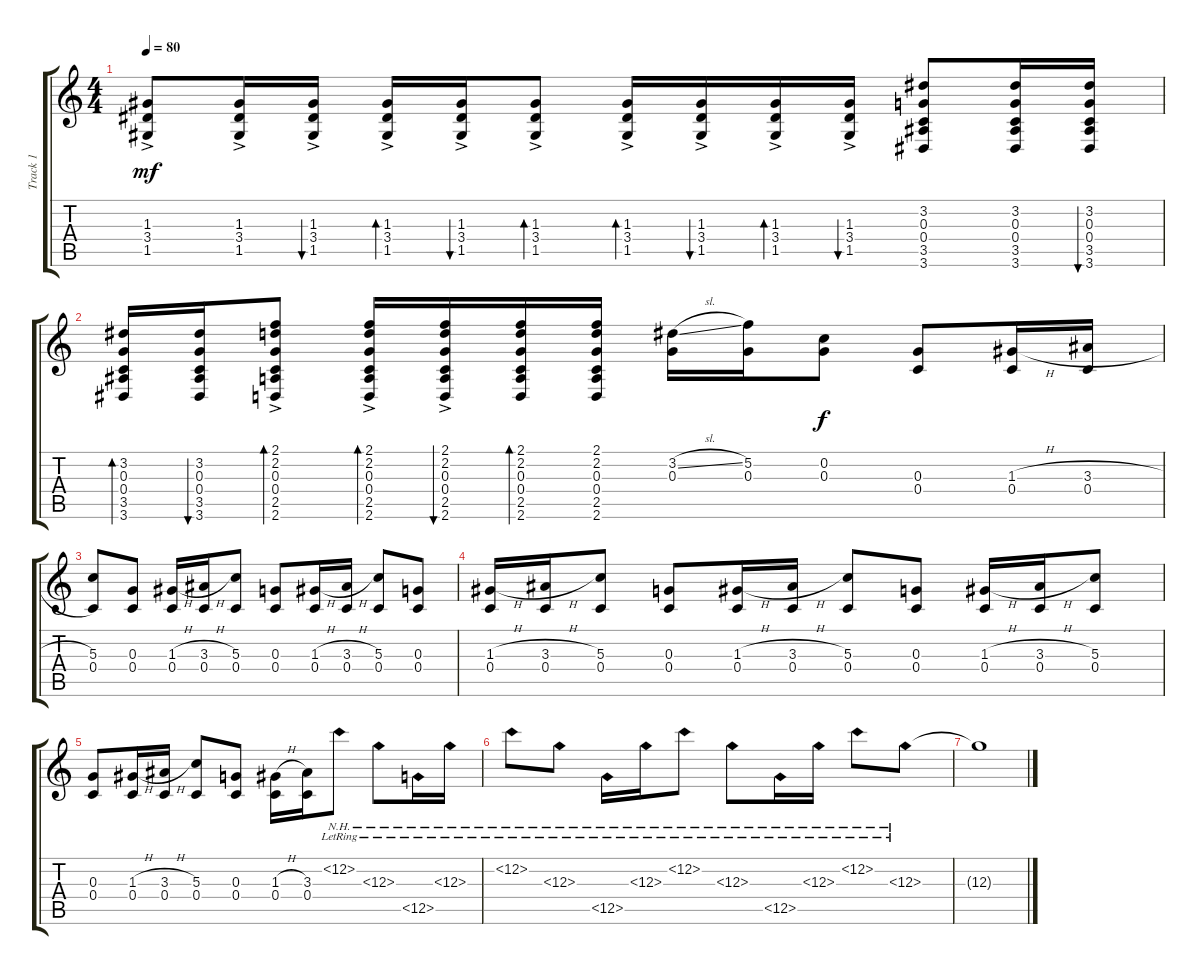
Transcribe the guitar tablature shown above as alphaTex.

\track ("Track 1" "Track 1") {instrument acousticguitarsteel}
\staff {score tabs}
\tuning (Eb4 C4 G3 C3 G2 C2) {hide}
\ts (4 4)
\tempo 80
\clef g2
\ks c
(1.3 3.4{ac} 1.5).8{dy mf} (1.3 3.4{ac} 1.5).16 (1.3 3.4{ac} 1.5).16{bu 30} (1.3 3.4{ac} 1.5).16{bd 30} (1.3 3.4{ac} 1.5).16{bu 30} (1.3 3.4{ac} 1.5{ac}).8{bd 30} (1.3 3.4{ac} 1.5{ac}).16{bd 30} (1.3 3.4{ac} 1.5{ac}).16{bu 30} (1.3 3.4{ac} 1.5{ac}).16{bd 30} (1.3 3.4{ac} 1.5{ac}).16{bu 30} (3.2 0.3 0.4 3.5 3.6).8 (3.2 0.3 0.4 3.5 3.6).16 (3.2 0.3 0.4 3.5 3.6).16{bu 30} |
(3.2 0.3 0.4 3.5 3.6).16{bd 30} (3.2 0.3 0.4 3.5 3.6).16{bu 30} (2.1 2.2 0.3 0.4 2.5{ac} 2.6).8{bd 30} (2.1 2.2 0.3 0.4 2.5{ac} 2.6).16{bd 30} (2.1 2.2 0.3 0.4 2.5{ac} 2.6).16{bu 30} (2.1 2.2 0.3 0.4 2.5 2.6).16{bd 30} (2.1 2.2 0.3 0.4 2.5 2.6).16 (3.2{sl} 0.3).16 (5.2 0.3).16 (0.2 0.3).8{dy f} (0.3 0.4).8 (1.3{h} 0.4).16 (3.3{h} 0.4).16 |
(5.3 0.4).8 (0.3 0.4).8 (1.3{h} 0.4).16 (3.3{h} 0.4).16 (5.3 0.4).8 (0.3 0.4).8 (1.3{h} 0.4).16 (3.3{h} 0.4).16 (5.3 0.4).8 (0.3 0.4).8 |
(1.3{h} 0.4).16 (3.3{h} 0.4).16 (5.3 0.4).8 (0.3 0.4).8 (1.3{h} 0.4).16 (3.3{h} 0.4).16 (5.3 0.4).8 (0.3 0.4).8 (1.3{h} 0.4).16 (3.3{h} 0.4).16 (5.3 0.4).8 |
(0.3 0.4).8 (1.3{h} 0.4).16 (3.3{h} 0.4).16 (5.3 0.4).8 (0.3 0.4).8 (1.3{h} 0.4).16 (3.3 0.4).16 12.2{nh lr}.8 12.3{nh lr}.8 12.5{nh lr}.16 12.3{nh lr}.16 |
12.2{nh lr}.8 12.3{nh lr}.8 12.5{nh lr}.16 12.3{nh lr}.16 12.2{nh lr}.8 12.3{nh lr}.8 12.5{nh lr}.16 12.3{nh lr}.16 12.2{nh lr}.8 12.3{nh lr}.8 |
12.3{t}.1
